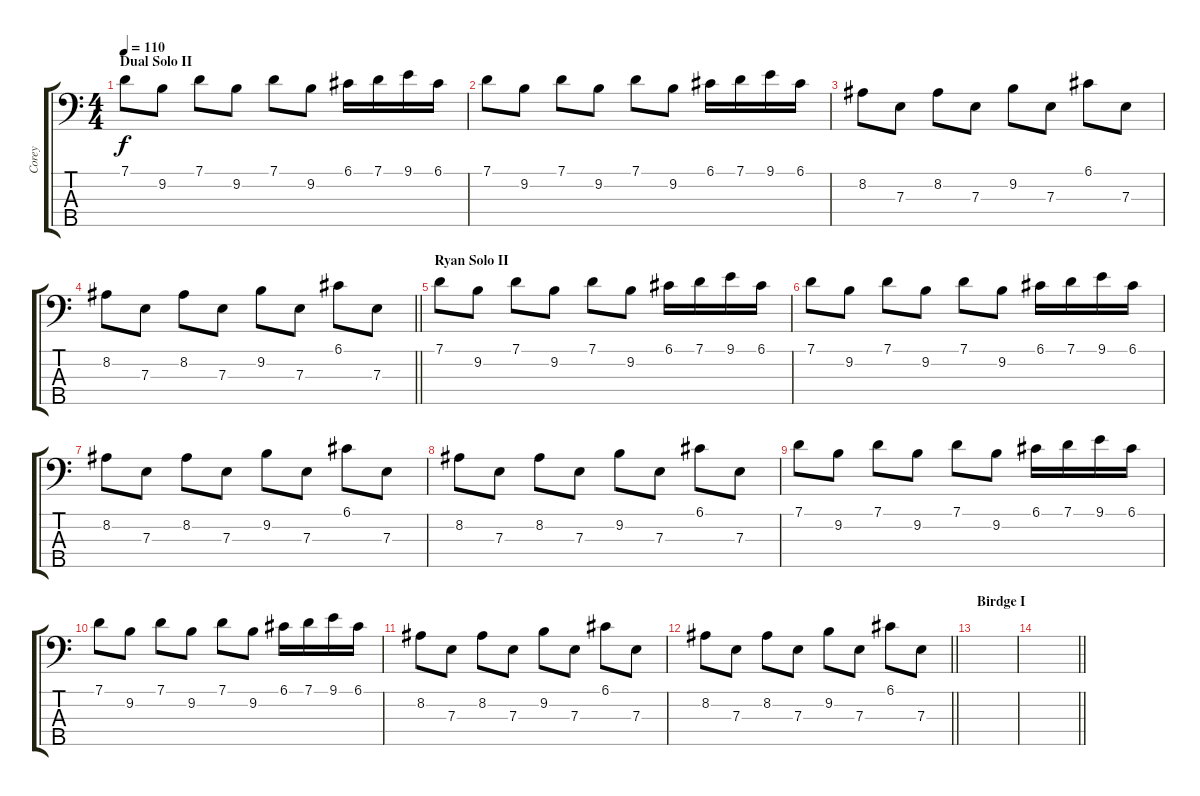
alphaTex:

\track ("Corey" "Corey") {instrument slapbass1}
\staff {score tabs}
\tuning (G2 D2 A1 E1 B0) {hide}
\ts (4 4)
\section ("" "Dual Solo II")
\tempo 110
\clef f4
\ks c
7.1.8{dy f} 9.2.8 7.1.8 9.2.8 7.1.8 9.2.8 6.1.16 7.1.16 9.1.16 6.1.16 |
7.1.8 9.2.8 7.1.8 9.2.8 7.1.8 9.2.8 6.1.16 7.1.16 9.1.16 6.1.16 |
8.2.8 7.3.8 8.2.8 7.3.8 9.2.8 7.3.8 6.1.8 7.3.8 |
\barLineRight lightlight
8.2.8 7.3.8 8.2.8 7.3.8 9.2.8 7.3.8 6.1.8 7.3.8 |
\section ("" "Ryan Solo II")
7.1.8 9.2.8 7.1.8 9.2.8 7.1.8 9.2.8 6.1.16 7.1.16 9.1.16 6.1.16 |
7.1.8 9.2.8 7.1.8 9.2.8 7.1.8 9.2.8 6.1.16 7.1.16 9.1.16 6.1.16 |
8.2.8 7.3.8 8.2.8 7.3.8 9.2.8 7.3.8 6.1.8 7.3.8 |
8.2.8 7.3.8 8.2.8 7.3.8 9.2.8 7.3.8 6.1.8 7.3.8 |
7.1.8 9.2.8 7.1.8 9.2.8 7.1.8 9.2.8 6.1.16 7.1.16 9.1.16 6.1.16 |
7.1.8 9.2.8 7.1.8 9.2.8 7.1.8 9.2.8 6.1.16 7.1.16 9.1.16 6.1.16 |
8.2.8 7.3.8 8.2.8 7.3.8 9.2.8 7.3.8 6.1.8 7.3.8 |
\barLineRight lightlight
8.2.8 7.3.8 8.2.8 7.3.8 9.2.8 7.3.8 6.1.8 7.3.8 |
\section ("" "Birdge I")
|
\barLineRight lightlight
